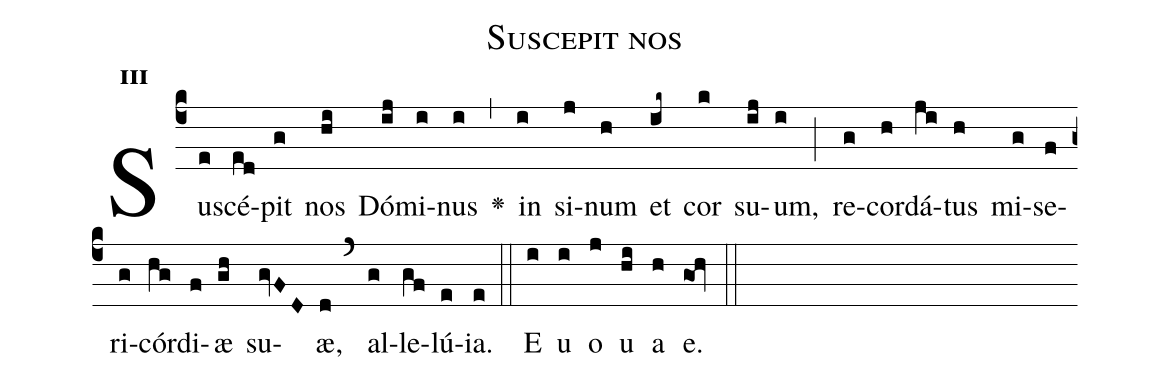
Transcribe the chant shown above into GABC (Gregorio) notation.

name:Suscepit nos;
office-part:Antiphona;
mode:3;
%%
initial-style: 1;
name: Suscepit nos;
book: Antiphonae & Responsoria/Tomus IV, p. 195;
occasion: Sacratissimi cordis Iesu;
office-part: Vesperae II Ant 3;
user-notes: ;
commentary: ;
annotation: 3a2;
centering-scheme: english;
fontsize: 12;
font: OFLSortsMillGoudy;
height: 11;
width: 4.5;
%%
(c4)Su(e)scé(ed)pit(g) nos(hi) Dó(ij)mi(i)nus(i) <v>\greheightstar</v>(,) in(i) si(j)num(h) et(ik~) cor(k) su(ij)um,(i) (;) re(g)cor(h)dá(ji)tus(h) mi(g)se(f)ri(g)cór(hg)di(f)æ(gh) su(gvFD)æ,(d) (`) al(g)le(gf)lú(e)ia.(e) (::)
E(i) u(i) o(j) u(hi) a(h) e.(goh) (::)
